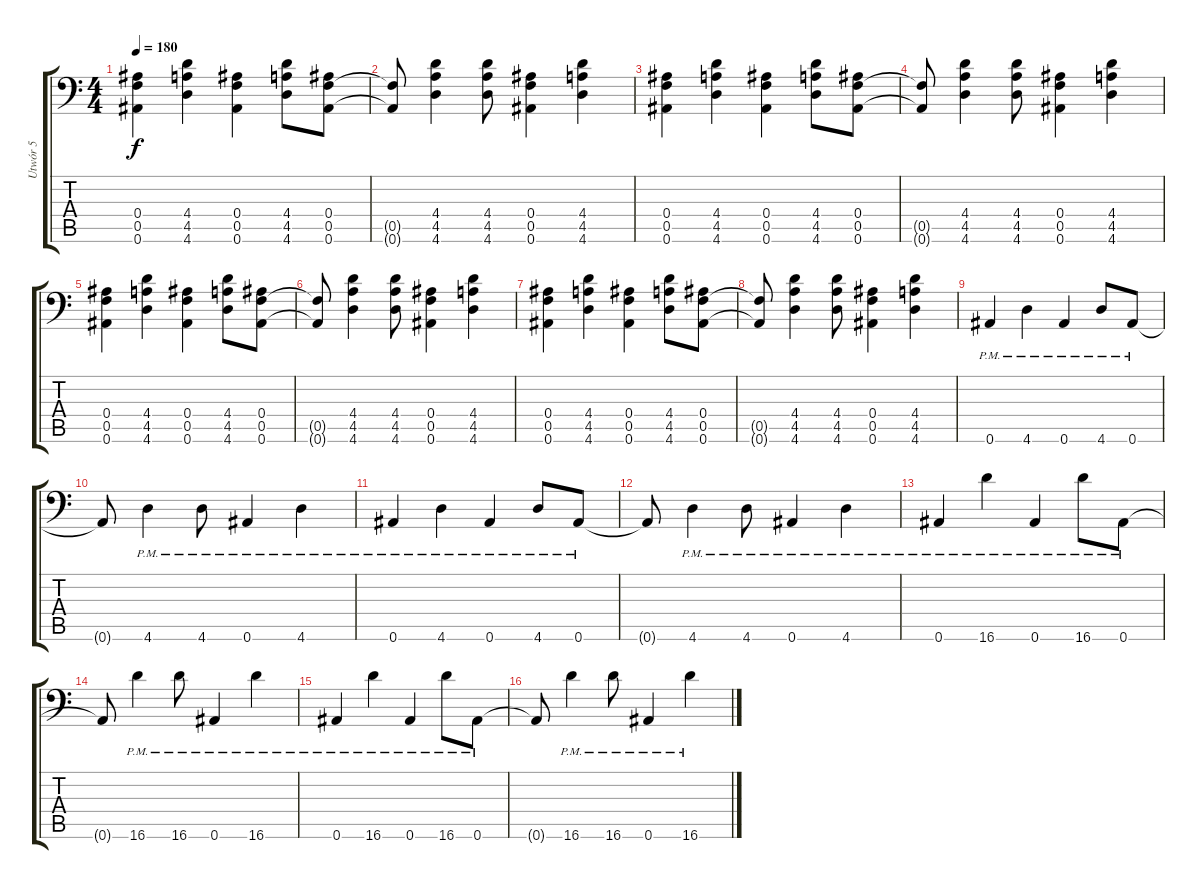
\track ("Utwór 5" "Utwór 5") {instrument distortionguitar}
\staff {score tabs}
\tuning (C4 G3 Eb3 Bb2 F2 Bb1) {hide}
\ts (4 4)
\tempo 180
\clef f4
\ks c
(0.4 0.5 0.6).4{dy f} (4.4 4.5 4.6).4 (0.4 0.5 0.6).4 (4.4 4.5 4.6).8 (0.4 0.5 0.6).8 |
(0.5{t} 0.6{t}).8 (4.4 4.5 4.6).4 (4.4 4.5 4.6).8 (0.4 0.5 0.6).4 (4.4 4.5 4.6).4 |
(0.4 0.5 0.6).4 (4.4 4.5 4.6).4 (0.4 0.5 0.6).4 (4.4 4.5 4.6).8 (0.4 0.5 0.6).8 |
(0.5{t} 0.6{t}).8 (4.4 4.5 4.6).4 (4.4 4.5 4.6).8 (0.4 0.5 0.6).4 (4.4 4.5 4.6).4 |
(0.4 0.5 0.6).4 (4.4 4.5 4.6).4 (0.4 0.5 0.6).4 (4.4 4.5 4.6).8 (0.4 0.5 0.6).8 |
(0.5{t} 0.6{t}).8 (4.4 4.5 4.6).4 (4.4 4.5 4.6).8 (0.4 0.5 0.6).4 (4.4 4.5 4.6).4 |
(0.4 0.5 0.6).4 (4.4 4.5 4.6).4 (0.4 0.5 0.6).4 (4.4 4.5 4.6).8 (0.4 0.5 0.6).8 |
(0.5{t} 0.6{t}).8 (4.4 4.5 4.6).4 (4.4 4.5 4.6).8 (0.4 0.5 0.6).4 (4.4 4.5 4.6).4 |
0.6{pm}.4 4.6{pm}.4 0.6{pm}.4 4.6{pm}.8 0.6{pm}.8 |
0.6{t}.8 4.6{pm}.4 4.6{pm}.8 0.6{pm}.4 4.6{pm}.4 |
0.6{pm}.4 4.6{pm}.4 0.6{pm}.4 4.6{pm}.8 0.6{pm}.8 |
0.6{t}.8 4.6{pm}.4 4.6{pm}.8 0.6{pm}.4 4.6{pm}.4 |
0.6{pm}.4 16.6{pm}.4 0.6{pm}.4 16.6{pm}.8 0.6{pm}.8 |
0.6{t}.8 16.6{pm}.4 16.6{pm}.8 0.6{pm}.4 16.6{pm}.4 |
0.6{pm}.4 16.6{pm}.4 0.6{pm}.4 16.6{pm}.8 0.6{pm}.8 |
0.6{t}.8 16.6{pm}.4 16.6{pm}.8 0.6{pm}.4 16.6{pm}.4
